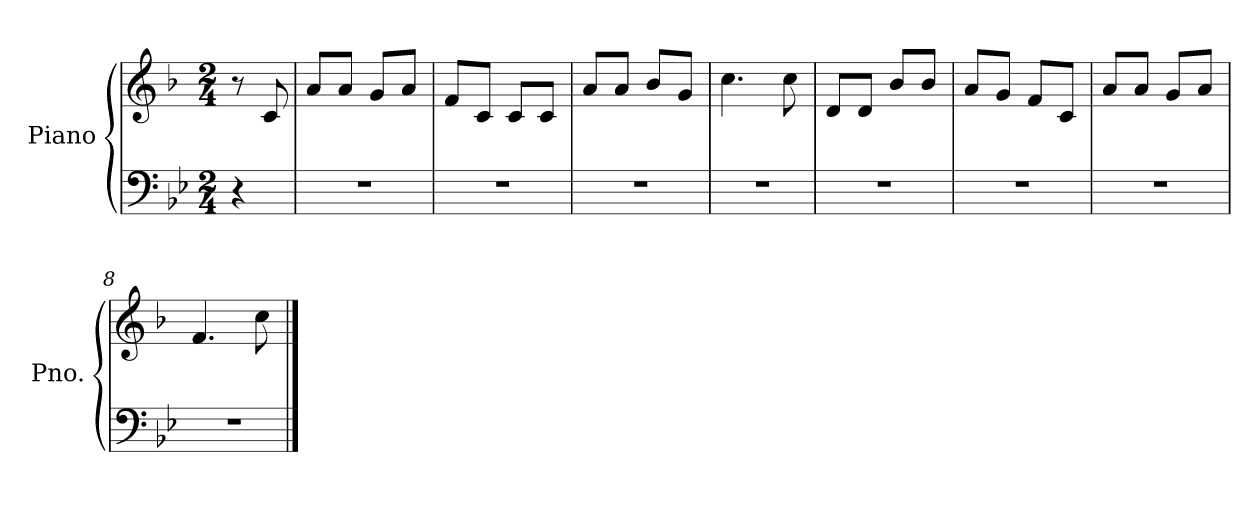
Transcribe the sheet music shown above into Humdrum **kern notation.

**kern	**kern
*part1	*part1
*staff2	*staff1
*I"Piano	*
*I'Pno.	*
*clefF4	*clefG2
*k[b-e-]	*k[b-]
*M2/4	*M2/4
=	=
4r	8r
.	8c/
=1	=1
2r	8a/L
.	8a/J
.	8g/L
.	8a/J
=2	=2
2r	8f/L
.	8c/J
.	8c/L
.	8c/J
=3	=3
2r	8a/L
.	8a/J
.	8b-/L
.	8g/J
=4	=4
2r	4.cc\
.	8cc\
=5	=5
2r	8d/L
.	8d/J
.	8b-/L
.	8b-/J
=6	=6
2r	8a/L
.	8g/J
.	8f/L
.	8c/J
=7	=7
2r	8a/L
.	8a/J
.	8g/L
.	8a/J
=8	=8
2r	4.f/
.	8cc\
==	==
*-	*-
